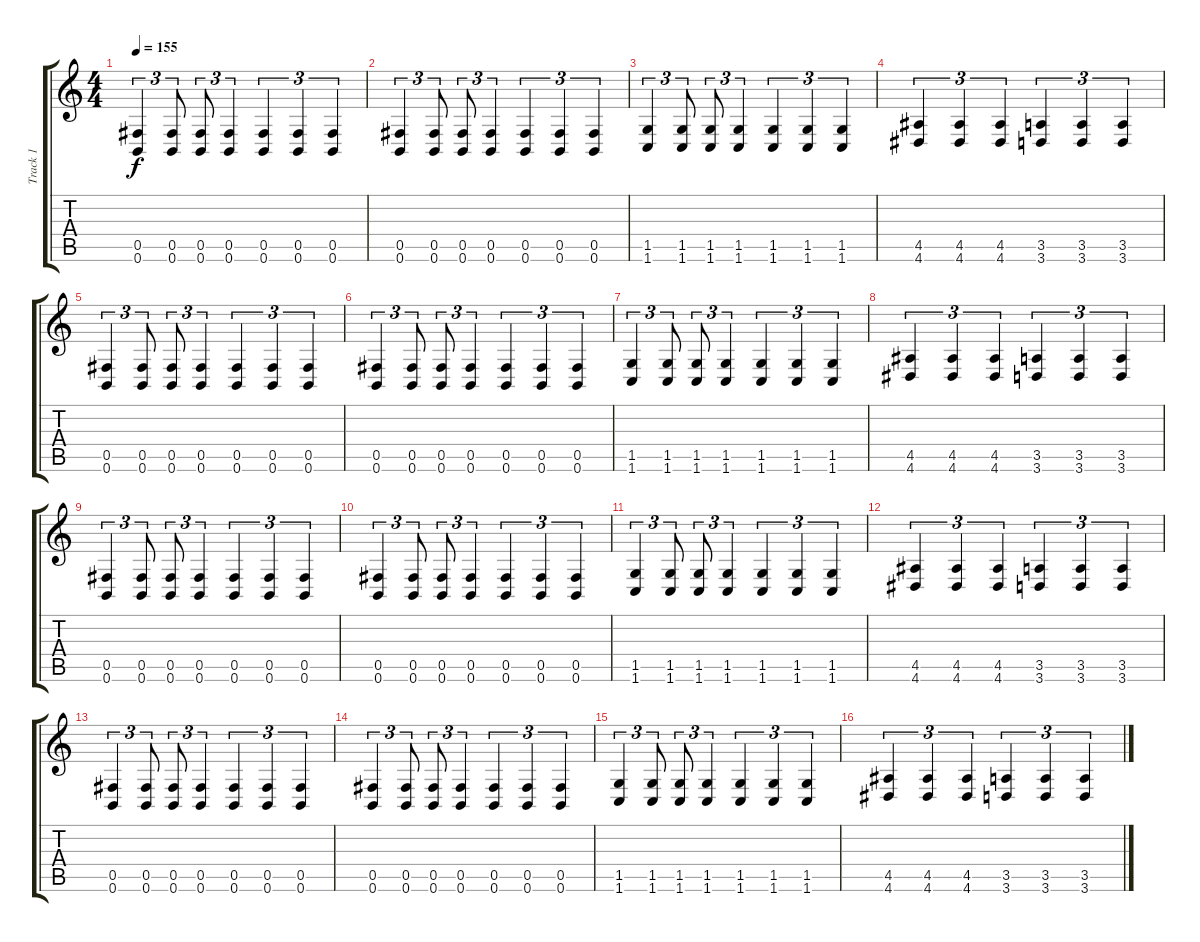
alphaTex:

\track ("Track 1" "Track 1") {instrument distortionguitar}
\staff {score tabs}
\tuning (Db4 Ab3 E3 B2 Gb2 B1) {hide}
\ts (4 4)
\tempo 155
\clef g2
\ks c
(0.5 0.6).4{tu (3 2) dy f instrument distortionguitar} (0.5 0.6).8{tu (3 2)} (0.5 0.6).8{tu (3 2)} (0.5 0.6).4{tu (3 2)} (0.5 0.6).4{tu (3 2)} (0.5 0.6).4{tu (3 2)} (0.5 0.6).4{tu (3 2)} |
(0.5 0.6).4{tu (3 2)} (0.5 0.6).8{tu (3 2)} (0.5 0.6).8{tu (3 2)} (0.5 0.6).4{tu (3 2)} (0.5 0.6).4{tu (3 2)} (0.5 0.6).4{tu (3 2)} (0.5 0.6).4{tu (3 2)} |
(1.5 1.6).4{tu (3 2)} (1.5 1.6).8{tu (3 2)} (1.5 1.6).8{tu (3 2)} (1.5 1.6).4{tu (3 2)} (1.5 1.6).4{tu (3 2)} (1.5 1.6).4{tu (3 2)} (1.5 1.6).4{tu (3 2)} |
(4.5 4.6).4{tu (3 2)} (4.5 4.6).4{tu (3 2)} (4.5 4.6).4{tu (3 2)} (3.5 3.6).4{tu (3 2)} (3.5 3.6).4{tu (3 2)} (3.5 3.6).4{tu (3 2)} |
(0.5 0.6).4{tu (3 2)} (0.5 0.6).8{tu (3 2)} (0.5 0.6).8{tu (3 2)} (0.5 0.6).4{tu (3 2)} (0.5 0.6).4{tu (3 2)} (0.5 0.6).4{tu (3 2)} (0.5 0.6).4{tu (3 2)} |
(0.5 0.6).4{tu (3 2)} (0.5 0.6).8{tu (3 2)} (0.5 0.6).8{tu (3 2)} (0.5 0.6).4{tu (3 2)} (0.5 0.6).4{tu (3 2)} (0.5 0.6).4{tu (3 2)} (0.5 0.6).4{tu (3 2)} |
(1.5 1.6).4{tu (3 2)} (1.5 1.6).8{tu (3 2)} (1.5 1.6).8{tu (3 2)} (1.5 1.6).4{tu (3 2)} (1.5 1.6).4{tu (3 2)} (1.5 1.6).4{tu (3 2)} (1.5 1.6).4{tu (3 2)} |
(4.5 4.6).4{tu (3 2)} (4.5 4.6).4{tu (3 2)} (4.5 4.6).4{tu (3 2)} (3.5 3.6).4{tu (3 2)} (3.5 3.6).4{tu (3 2)} (3.5 3.6).4{tu (3 2)} |
(0.5 0.6).4{tu (3 2) volume 15 balance 8} (0.5 0.6).8{tu (3 2)} (0.5 0.6).8{tu (3 2)} (0.5 0.6).4{tu (3 2)} (0.5 0.6).4{tu (3 2)} (0.5 0.6).4{tu (3 2)} (0.5 0.6).4{tu (3 2)} |
(0.5 0.6).4{tu (3 2)} (0.5 0.6).8{tu (3 2)} (0.5 0.6).8{tu (3 2)} (0.5 0.6).4{tu (3 2)} (0.5 0.6).4{tu (3 2)} (0.5 0.6).4{tu (3 2)} (0.5 0.6).4{tu (3 2)} |
(1.5 1.6).4{tu (3 2)} (1.5 1.6).8{tu (3 2)} (1.5 1.6).8{tu (3 2)} (1.5 1.6).4{tu (3 2)} (1.5 1.6).4{tu (3 2)} (1.5 1.6).4{tu (3 2)} (1.5 1.6).4{tu (3 2)} |
(4.5 4.6).4{tu (3 2)} (4.5 4.6).4{tu (3 2)} (4.5 4.6).4{tu (3 2)} (3.5 3.6).4{tu (3 2)} (3.5 3.6).4{tu (3 2)} (3.5 3.6).4{tu (3 2)} |
(0.5 0.6).4{tu (3 2)} (0.5 0.6).8{tu (3 2)} (0.5 0.6).8{tu (3 2)} (0.5 0.6).4{tu (3 2)} (0.5 0.6).4{tu (3 2)} (0.5 0.6).4{tu (3 2)} (0.5 0.6).4{tu (3 2)} |
(0.5 0.6).4{tu (3 2)} (0.5 0.6).8{tu (3 2)} (0.5 0.6).8{tu (3 2)} (0.5 0.6).4{tu (3 2)} (0.5 0.6).4{tu (3 2)} (0.5 0.6).4{tu (3 2)} (0.5 0.6).4{tu (3 2)} |
(1.5 1.6).4{tu (3 2)} (1.5 1.6).8{tu (3 2)} (1.5 1.6).8{tu (3 2)} (1.5 1.6).4{tu (3 2)} (1.5 1.6).4{tu (3 2)} (1.5 1.6).4{tu (3 2)} (1.5 1.6).4{tu (3 2)} |
(4.5 4.6).4{tu (3 2)} (4.5 4.6).4{tu (3 2)} (4.5 4.6).4{tu (3 2)} (3.5 3.6).4{tu (3 2)} (3.5 3.6).4{tu (3 2)} (3.5 3.6).4{tu (3 2)}
